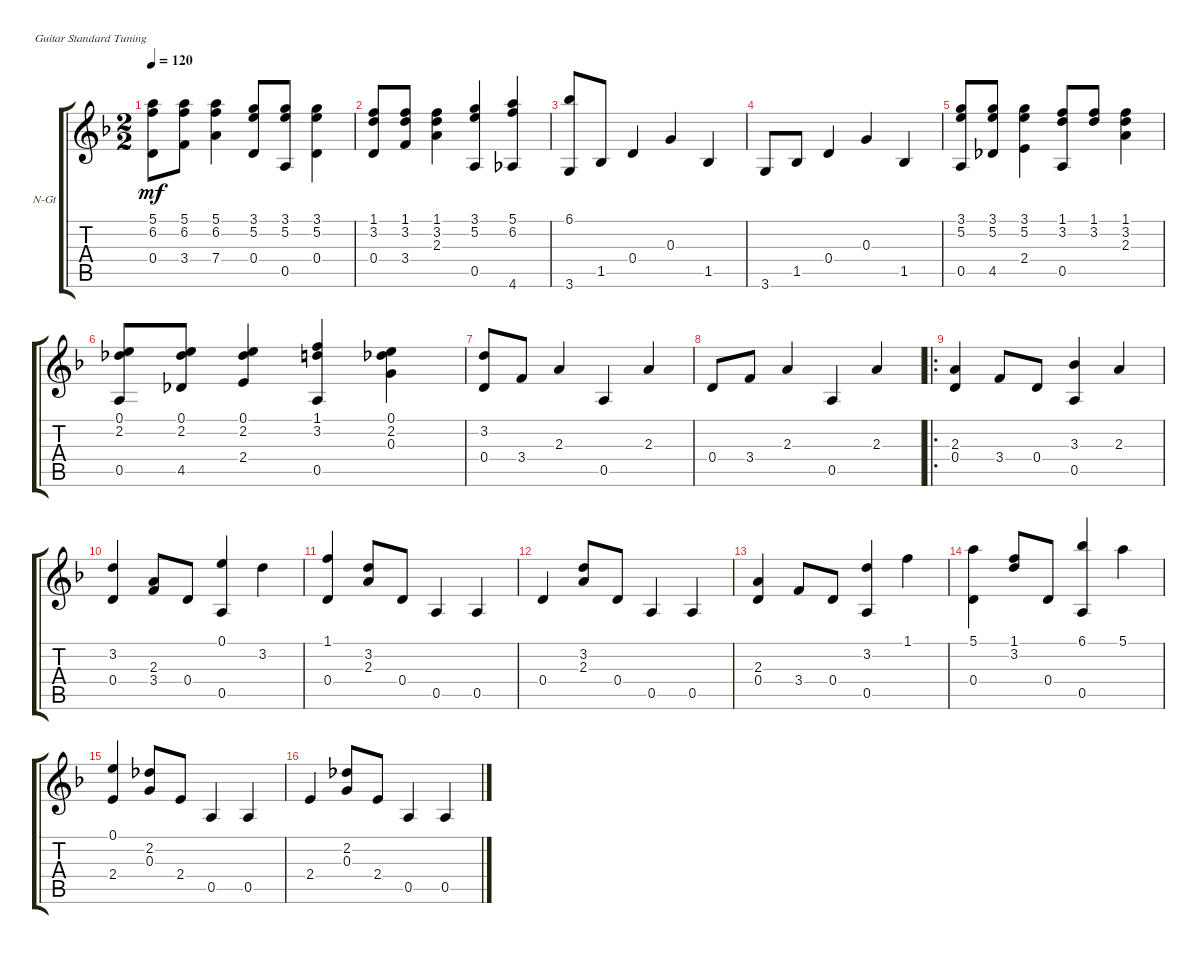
\defaultSystemsLayout 4
\bracketExtendMode groupsimilarinstruments
\firstSystemTrackNameOrientation horizontal
\otherSystemsTrackNameOrientation horizontal
\track ("Nylon Guitar" "N-Gt") {instrument acousticguitarnylon}
\staff {score tabs}
\tuning (E4 B3 G3 D3 A2 E2)
\ts (2 2)
\tempo 120
\clef g2
\ks dminor
(5.1 6.2 0.4).8{dy mf instrument acousticguitarnylon} (5.1 6.2 3.4).8 (5.1 6.2 7.4).4 (3.1 5.2 0.4).8 (3.1 5.2 0.5).8 (3.1 5.2 0.4).4 |
(1.1 3.2 0.4).8 (3.4 3.2 1.1).8 (1.1 3.2 2.3).4 (3.1 5.2 0.5).4 (6.2 5.1 4.6).4 |
(6.1 3.6).8 1.5.8 0.4.4 0.3.4 1.5.4 |
3.6.8 1.5.8 0.4.4 0.3.4 1.5.4 |
(3.1 5.2 0.5).8 (4.5 5.2 3.1).8 (3.1 5.2 2.4).4 (1.1 3.2 0.5).8 (1.1 3.2).8 (1.1 3.2 2.3).4 |
(0.1 2.2 0.5).8 (4.5 2.2 0.1).8 (0.1 2.2 2.4).4 (1.1 3.2 0.5).4 (0.1 2.2 0.3).4 |
(3.2 0.4).8 3.4.8 2.3.4 0.5.4 2.3.4 |
0.4.8 3.4.8 2.3.4 0.5.4 2.3.4 |
\ro
(2.3 0.4).4 3.4.8 0.4.8 (3.3 0.5).4 2.3.4 |
(3.2 0.4).4 (2.3 3.4).8 0.4.8 (0.5 0.1).4 3.2.4 |
(1.1 0.4).4 (3.2 2.3).8 0.4.8 0.5.4 0.5.4 |
0.4.4 (3.2 2.3).8 0.4.8 0.5.4 0.5.4 |
(2.3 0.4).4 3.4.8 0.4.8 (3.2 0.5).4 1.1.4 |
(5.1 0.4).4 (1.1 3.2).8 0.4.8 (0.5 6.1).4 5.1.4 |
(0.1 2.4).4 (2.2 0.3).8 2.4.8 0.5.4 0.5.4 |
2.4.4 (2.2 0.3).8 2.4.8 0.5.4 0.5.4
